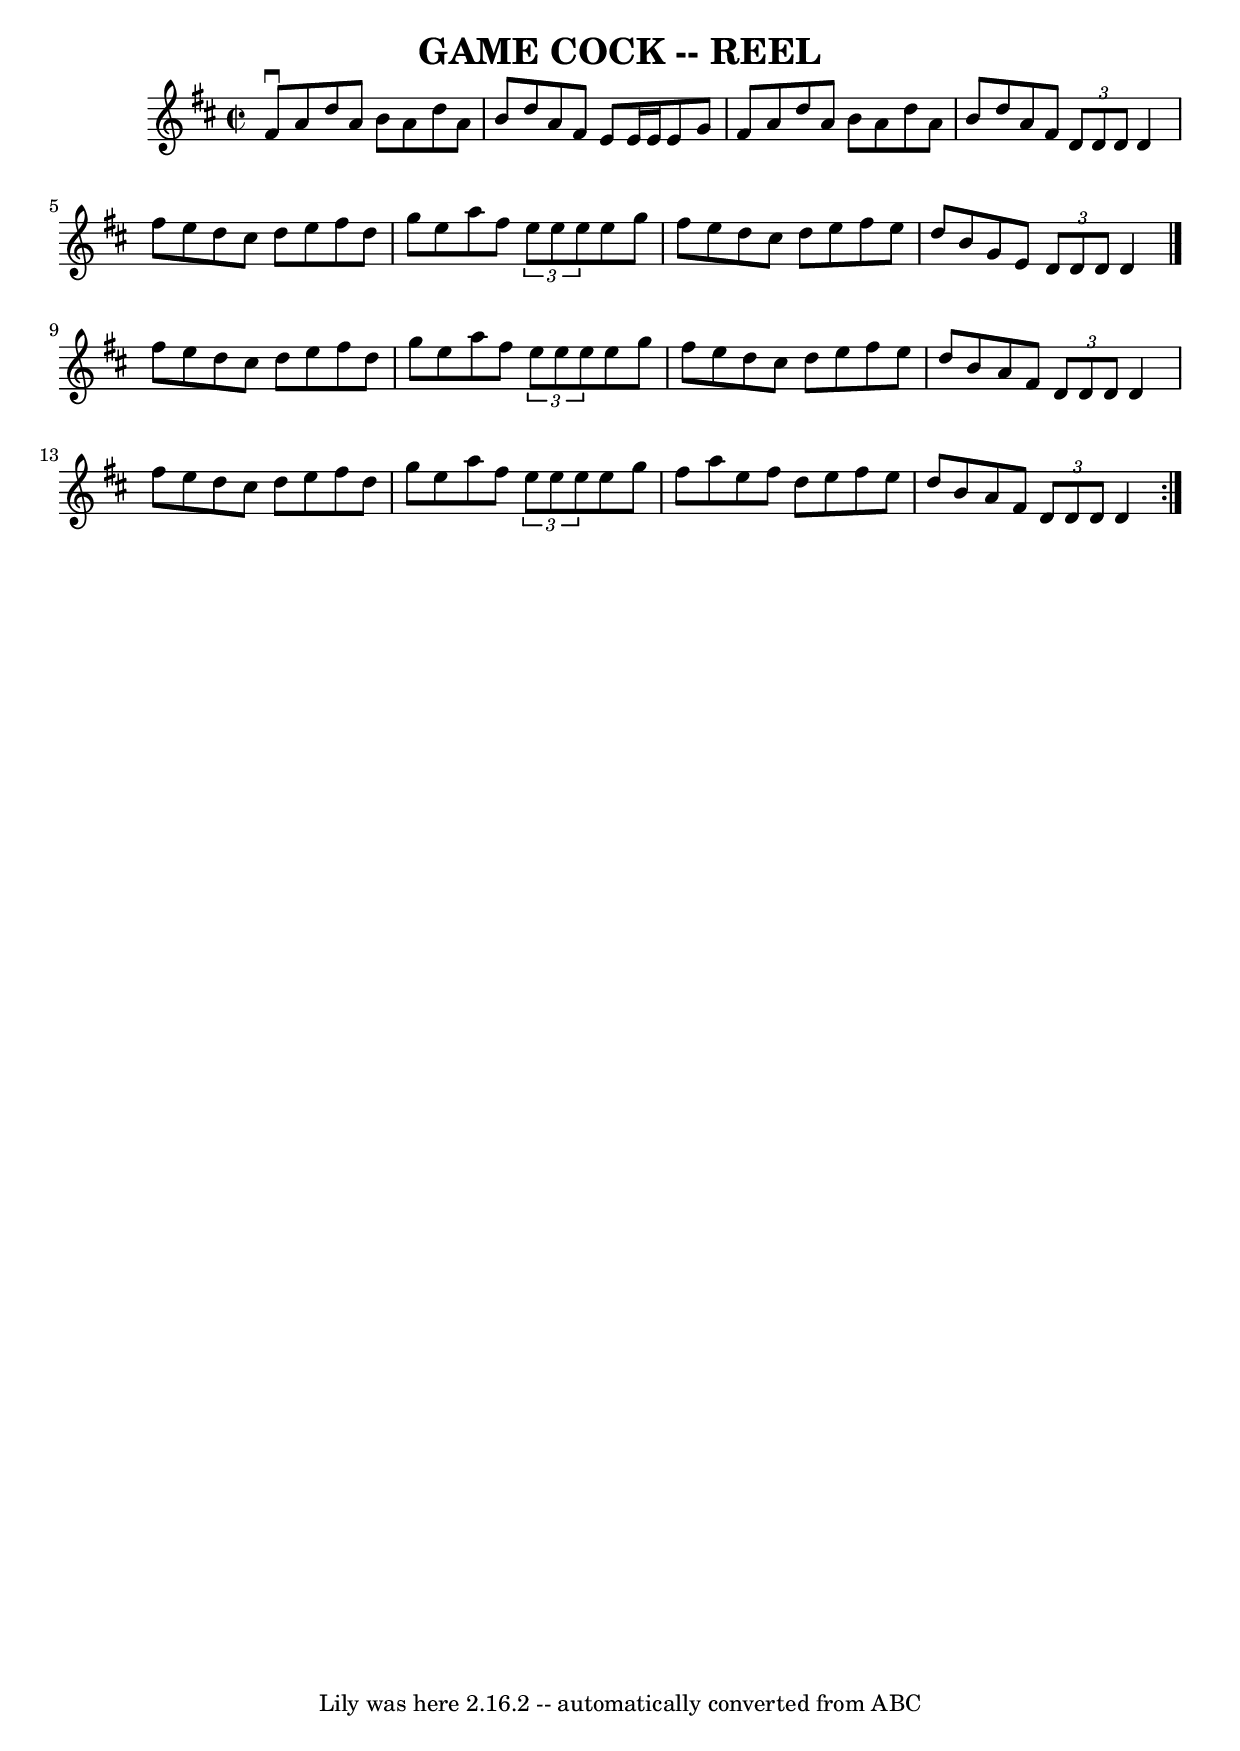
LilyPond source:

\version "2.16.2"
\include "Mammoth.ily"
\header {
  %% book = "Ryan's Mammoth Collection of Fiddle Tunes"
  crossRefNumber = "1"
  footnotes = ""
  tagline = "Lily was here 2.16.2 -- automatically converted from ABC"
  title = "GAME COCK -- REEL"

}
voicedefault =  {



  \repeat volta 2 {

    \override Staff.TimeSignature #'style = #'C
    \time 2/2 
    \key d \major fis'8^\downbow a'8 d''8 a'8 b'8 a'8   
    d''8 a'8    |
    b'8 d''8 a'8 fis'8 e'8 e'16 e'16   
    e'8 g'8    |
    fis'8 a'8 d''8 a'8 b'8 a'8 d''8    
    a'8    |
    b'8 d''8 a'8 fis'8    \times 2/3 { d'8 d'8    
				       d'8  
				     } d'4    |
    fis''8 e''8 d''8 cis''8 d''8 e''8   
    fis''8 d''8    |
    g''8 e''8 a''8 fis''8    \times 2/3 {   
      e''8 e''8 e''8  
    } e''8 g''8    |
    fis''8 e''8 d''8    
    cis''8 d''8 e''8 fis''8 e''8    |
    d''8 b'8 g'8    
    e'8    \times 2/3 { d'8 d'8 d'8  
		      } d'4    \bar "|." fis''8    
    e''8 d''8 cis''8 d''8 e''8 fis''8 d''8    |
    g''8    
    e''8 a''8 fis''8    \times 2/3 { e''8 e''8 e''8  
				   } e''8 g''8 
    |
    fis''8 e''8 d''8 cis''8 d''8 e''8 fis''8    
    e''8    |
    d''8 b'8 a'8 fis'8    \times 2/3 { d'8 d'8    
				       d'8  
				     } d'4    |
    fis''8 e''8 d''8 cis''8 d''8 e''8   
    fis''8 d''8    |
    g''8 e''8 a''8 fis''8    \times 2/3 {   
      e''8 e''8 e''8  
    } e''8 g''8    |
    fis''8 a''8 e''8    
    fis''8 d''8 e''8 fis''8 e''8    |
    d''8 b'8 a'8    
    fis'8    \times 2/3 { d'8 d'8 d'8  
			} d'4    
  }   

}

\score{
  <<

    \context Staff="default"
    {
      \voicedefault 
      
    }

  >>
  \layout {
    
  }
  \midi {
  }

}
